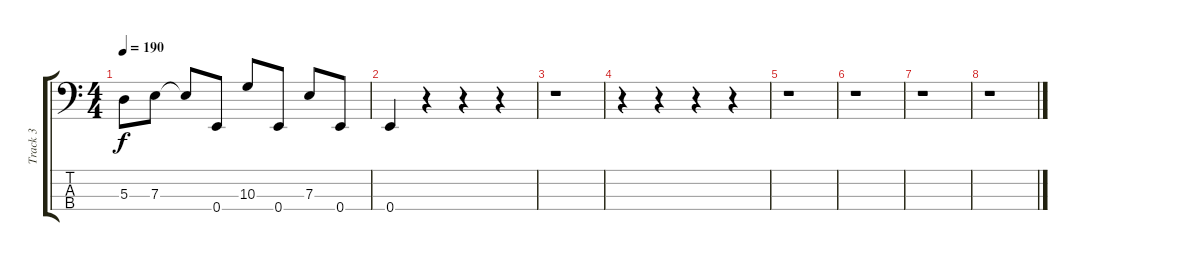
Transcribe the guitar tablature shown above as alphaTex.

\track ("Track 3" "Track 3") {instrument electricbassfinger}
\staff {score tabs}
\tuning (G2 D2 A1 E1) {hide}
\ts (4 4)
\tempo 190
\clef f4
\ks c
5.3{t}.8{dy f} 7.3.8 7.3{t}.8 0.4.8 10.3.8 0.4.8 7.3.8 0.4.8 |
0.4.4 r.4 r.4 r.4 |
r.1 |
r.4 r.4 r.4 r.4 |
r.1 |
r.1 |
r.1 |
r.1
